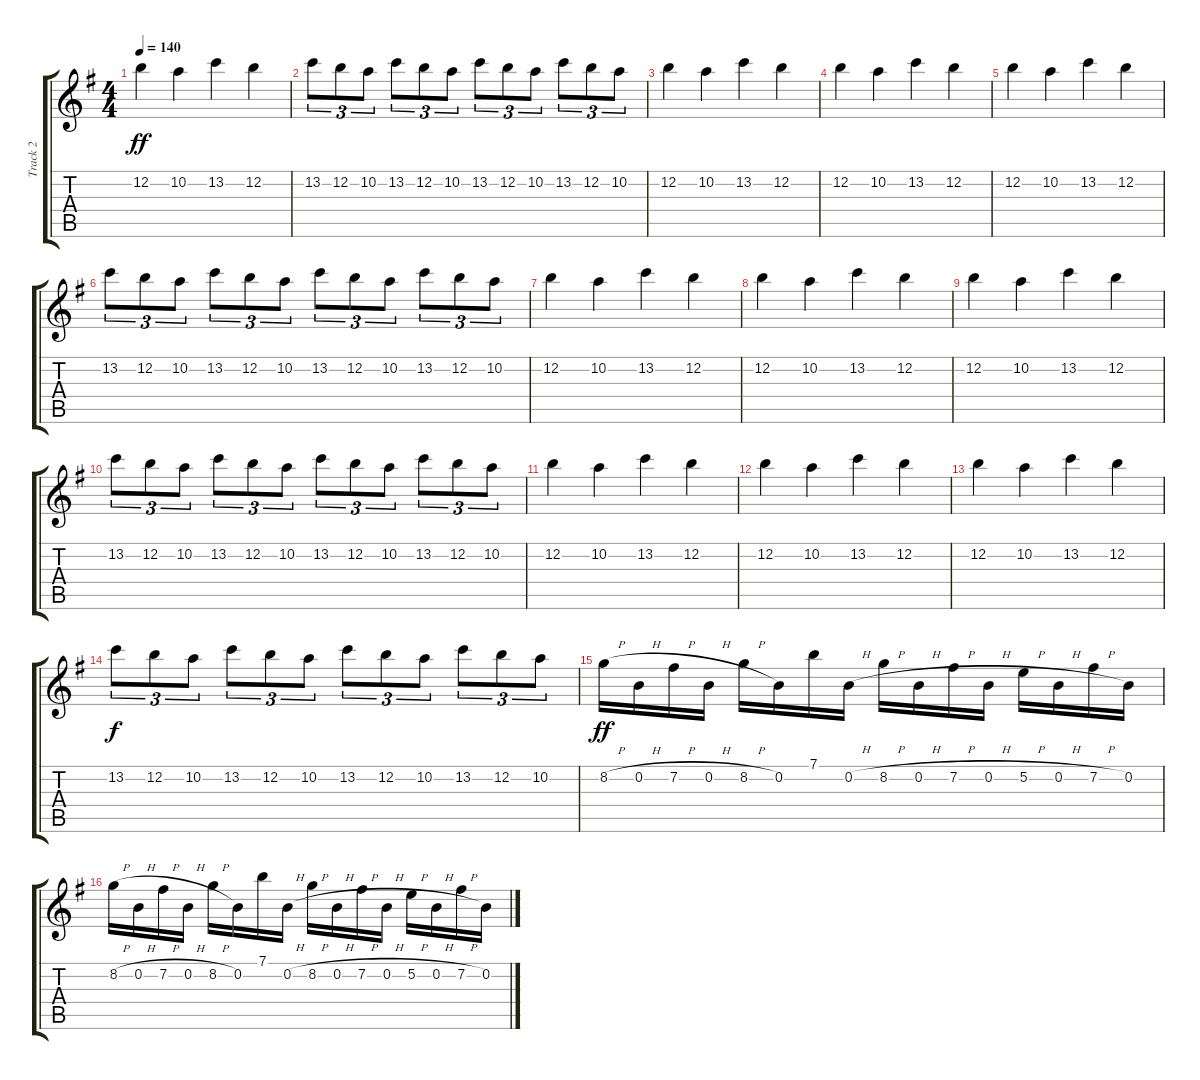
\track ("Track 2" "Track 2") {instrument distortionguitar}
\staff {score tabs}
\tuning (E4 B3 G3 D3 A2 D2) {hide}
\ts (4 4)
\tempo 140
\clef g2
\ks eminor
12.2.4{dy ff} 10.2.4 13.2.4 12.2.4 |
13.2.8{tu (3 2)} 12.2.8{tu (3 2)} 10.2.8{tu (3 2)} 13.2.8{tu (3 2)} 12.2.8{tu (3 2)} 10.2.8{tu (3 2)} 13.2.8{tu (3 2)} 12.2.8{tu (3 2)} 10.2.8{tu (3 2)} 13.2.8{tu (3 2)} 12.2.8{tu (3 2)} 10.2.8{tu (3 2)} |
12.2.4 10.2.4 13.2.4 12.2.4 |
12.2.4 10.2.4 13.2.4 12.2.4 |
12.2.4 10.2.4 13.2.4 12.2.4 |
13.2.8{tu (3 2)} 12.2.8{tu (3 2)} 10.2.8{tu (3 2)} 13.2.8{tu (3 2)} 12.2.8{tu (3 2)} 10.2.8{tu (3 2)} 13.2.8{tu (3 2)} 12.2.8{tu (3 2)} 10.2.8{tu (3 2)} 13.2.8{tu (3 2)} 12.2.8{tu (3 2)} 10.2.8{tu (3 2)} |
12.2.4 10.2.4 13.2.4 12.2.4 |
12.2.4 10.2.4 13.2.4 12.2.4 |
12.2.4 10.2.4 13.2.4 12.2.4 |
13.2.8{tu (3 2)} 12.2.8{tu (3 2)} 10.2.8{tu (3 2)} 13.2.8{tu (3 2)} 12.2.8{tu (3 2)} 10.2.8{tu (3 2)} 13.2.8{tu (3 2)} 12.2.8{tu (3 2)} 10.2.8{tu (3 2)} 13.2.8{tu (3 2)} 12.2.8{tu (3 2)} 10.2.8{tu (3 2)} |
12.2.4 10.2.4 13.2.4 12.2.4 |
12.2.4 10.2.4 13.2.4 12.2.4 |
12.2.4 10.2.4 13.2.4 12.2.4 |
13.2.8{tu (3 2) dy f} 12.2.8{tu (3 2)} 10.2.8{tu (3 2)} 13.2.8{tu (3 2)} 12.2.8{tu (3 2)} 10.2.8{tu (3 2)} 13.2.8{tu (3 2)} 12.2.8{tu (3 2)} 10.2.8{tu (3 2)} 13.2.8{tu (3 2)} 12.2.8{tu (3 2)} 10.2.8{tu (3 2)} |
8.2{h}.16{dy ff} 0.2{h}.16 7.2{h}.16 0.2{h}.16 8.2{h}.16 0.2.16 7.1.16 0.2{h}.16 8.2{h}.16 0.2{h}.16 7.2{h}.16 0.2{h}.16 5.2{h}.16 0.2{h}.16 7.2{h}.16 0.2.16 |
8.2{h}.16 0.2{h}.16 7.2{h}.16 0.2{h}.16 8.2{h}.16 0.2.16 7.1.16 0.2{h}.16 8.2{h}.16 0.2{h}.16 7.2{h}.16 0.2{h}.16 5.2{h}.16 0.2{h}.16 7.2{h}.16 0.2.16
